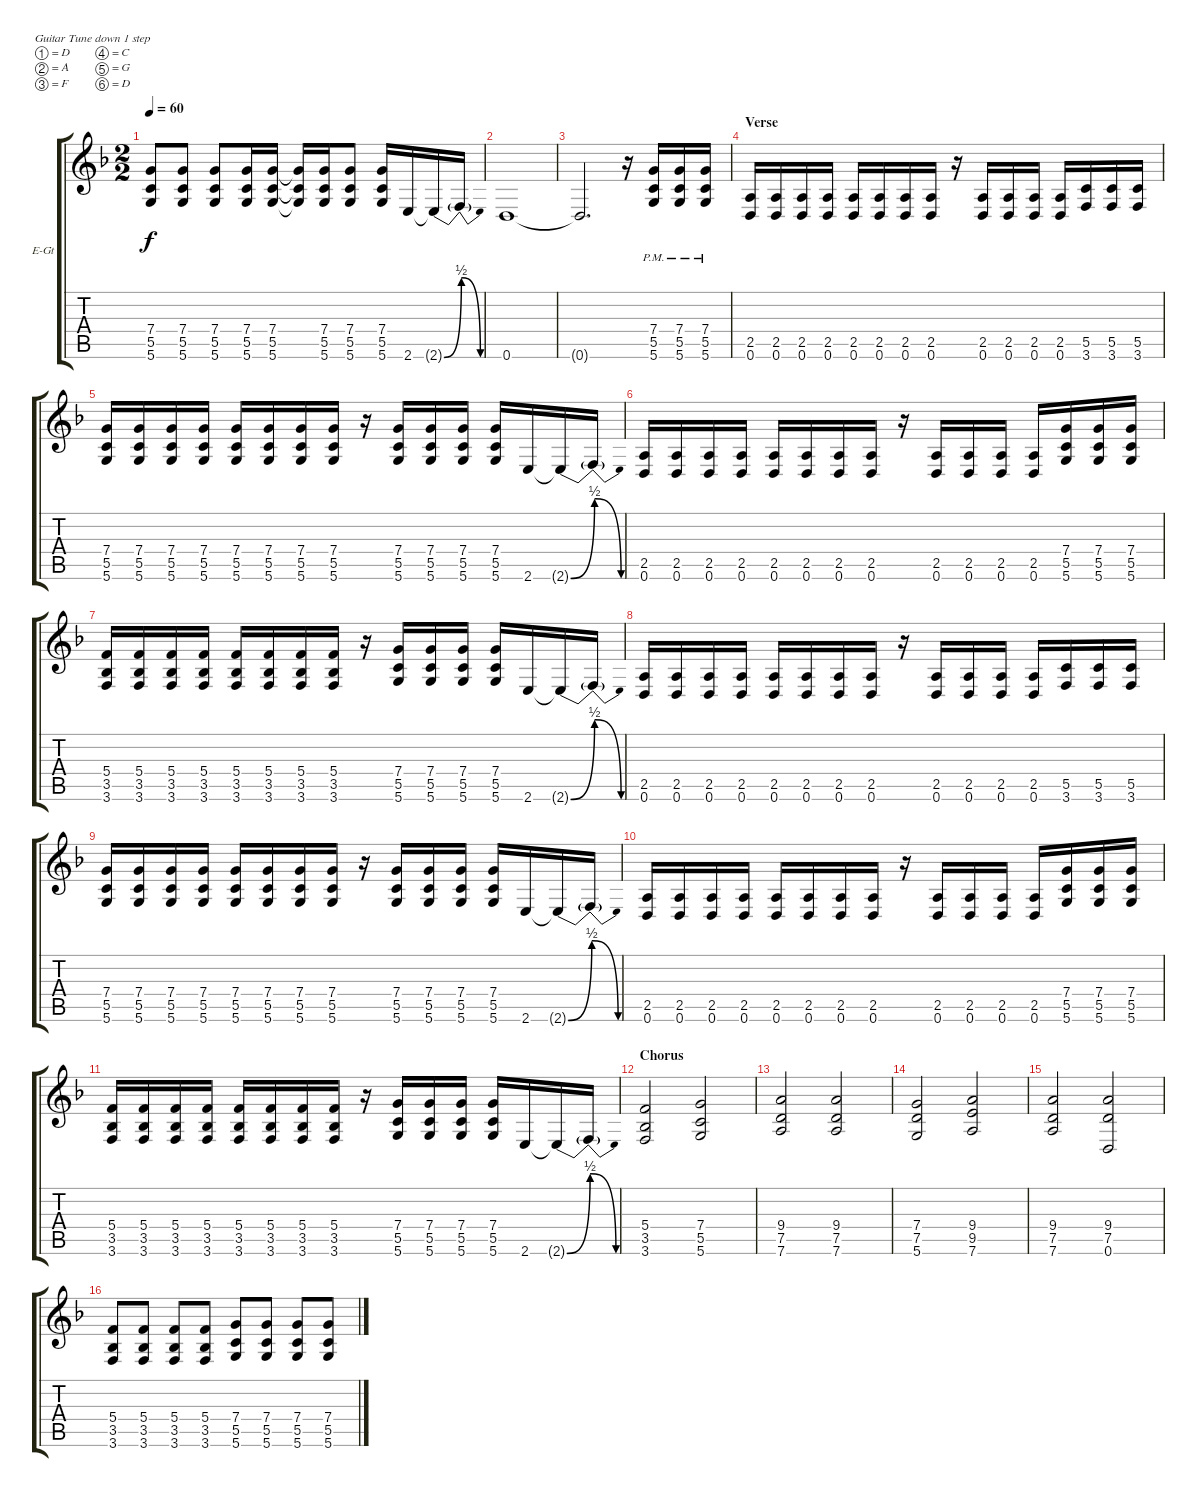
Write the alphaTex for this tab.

\bracketExtendMode groupsimilarinstruments
\firstSystemTrackNameOrientation horizontal
\otherSystemsTrackNameOrientation horizontal
\track ("Electric Guitar 2" "E-Gt") {instrument distortionguitar}
\staff {score tabs}
\tuning (D4 A3 F3 C3 G2 D2)
\ts (2 2)
\tempo 60
\clef g2
\ks dminor
(5.5 5.6 7.4).8{dy f} (7.4 5.5 5.6).8 (7.4 5.5 5.6).8 (5.6 5.5 7.4).16 (5.5 5.6 7.4).16 (5.6{t} 5.5{t} 7.4{t}).16 (5.5 5.6 7.4).16 (5.6 5.5 7.4).8 (5.5 5.6 7.4).16 2.6.16 2.6{be (bend 0 0 6.6 2) t}.16 2.6{be (release 0 2 15 0) t}.16 |
0.6.1 |
0.6{t}.2{d} r.16 (5.6{pm} 5.5{pm} 7.4{pm}).16 (5.6{pm} 5.5{pm} 7.4{pm}).16 (5.6{pm} 5.5{pm} 7.4{pm}).16 |
\section ("" "Verse")
(0.6 2.5).16 (0.6 2.5).16 (0.6 2.5).16 (0.6 2.5).16 (0.6 2.5).16 (0.6 2.5).16 (0.6 2.5).16 (0.6 2.5).16 r.16 (0.6 2.5).16 (0.6 2.5).16 (0.6 2.5).16 (0.6 2.5).16 (3.6 5.5).16 (3.6 5.5).16 (3.6 5.5).16 |
(5.6 5.5 7.4).16 (5.6 5.5 7.4).16 (5.6 5.5 7.4).16 (5.6 5.5 7.4).16 (5.6 5.5 7.4).16 (5.6 5.5 7.4).16 (5.6 5.5 7.4).16 (5.6 5.5 7.4).16 r.16 (5.6 5.5 7.4).16 (5.6 5.5 7.4).16 (5.6 5.5 7.4).16 (5.6 5.5 7.4).16 2.6.16 2.6{be (bend 0 0 6.6 2) t}.16 2.6{be (release 0 2 15 0) t}.16 |
(0.6 2.5).16 (0.6 2.5).16 (0.6 2.5).16 (0.6 2.5).16 (0.6 2.5).16 (0.6 2.5).16 (0.6 2.5).16 (0.6 2.5).16 r.16 (0.6 2.5).16 (0.6 2.5).16 (0.6 2.5).16 (0.6 2.5).16 (5.5 5.6 7.4).16 (7.4 5.5 5.6).16 (7.4 5.5 5.6).16 |
(3.6 3.5 5.4).16 (3.6 3.5 5.4).16 (3.6 3.5 5.4).16 (3.6 3.5 5.4).16 (3.6 3.5 5.4).16 (3.6 3.5 5.4).16 (3.6 3.5 5.4).16 (3.6 3.5 5.4).16 r.16 (5.6 5.5 7.4).16 (5.6 5.5 7.4).16 (5.6 5.5 7.4).16 (5.6 5.5 7.4).16 2.6.16 2.6{be (bend 0 0 6.6 2) t}.16 2.6{be (release 0 2 15 0) t}.16 |
(0.6 2.5).16 (0.6 2.5).16 (0.6 2.5).16 (0.6 2.5).16 (0.6 2.5).16 (0.6 2.5).16 (0.6 2.5).16 (0.6 2.5).16 r.16 (0.6 2.5).16 (0.6 2.5).16 (0.6 2.5).16 (0.6 2.5).16 (3.6 5.5).16 (3.6 5.5).16 (3.6 5.5).16 |
(5.6 5.5 7.4).16 (5.6 5.5 7.4).16 (5.6 5.5 7.4).16 (5.6 5.5 7.4).16 (5.6 5.5 7.4).16 (5.6 5.5 7.4).16 (5.6 5.5 7.4).16 (5.6 5.5 7.4).16 r.16 (5.6 5.5 7.4).16 (5.6 5.5 7.4).16 (5.6 5.5 7.4).16 (5.6 5.5 7.4).16 2.6.16 2.6{be (bend 0 0 6.6 2) t}.16 2.6{be (release 0 2 15 0) t}.16 |
(0.6 2.5).16 (0.6 2.5).16 (0.6 2.5).16 (0.6 2.5).16 (0.6 2.5).16 (0.6 2.5).16 (0.6 2.5).16 (0.6 2.5).16 r.16 (0.6 2.5).16 (0.6 2.5).16 (0.6 2.5).16 (0.6 2.5).16 (5.5 5.6 7.4).16 (7.4 5.5 5.6).16 (7.4 5.5 5.6).16 |
(3.6 3.5 5.4).16 (3.6 3.5 5.4).16 (3.6 3.5 5.4).16 (3.6 3.5 5.4).16 (3.6 3.5 5.4).16 (3.6 3.5 5.4).16 (3.6 3.5 5.4).16 (3.6 3.5 5.4).16 r.16 (5.6 5.5 7.4).16 (5.6 5.5 7.4).16 (5.6 5.5 7.4).16 (5.6 5.5 7.4).16 2.6.16 2.6{be (bend 0 0 6.6 2) t}.16 2.6{be (release 0 2 15 0) t}.16 |
\section ("" "Chorus")
(3.6 3.5 5.4).2 (7.4 5.5 5.6).2 |
(7.6 7.5 9.4).2 (7.6 7.5 9.4).2 |
(5.6 7.5 7.4).2 (7.6 9.5 9.4).2 |
(7.6 7.5 9.4).2 (0.6 7.5 9.4).2 |
(3.6 3.5 5.4).8 (3.6 3.5 5.4).8 (3.6 3.5 5.4).8 (3.6 3.5 5.4).8 (5.6 5.5 7.4).8 (5.6 5.5 7.4).8 (5.6 5.5 7.4).8 (5.6 5.5 7.4).8
